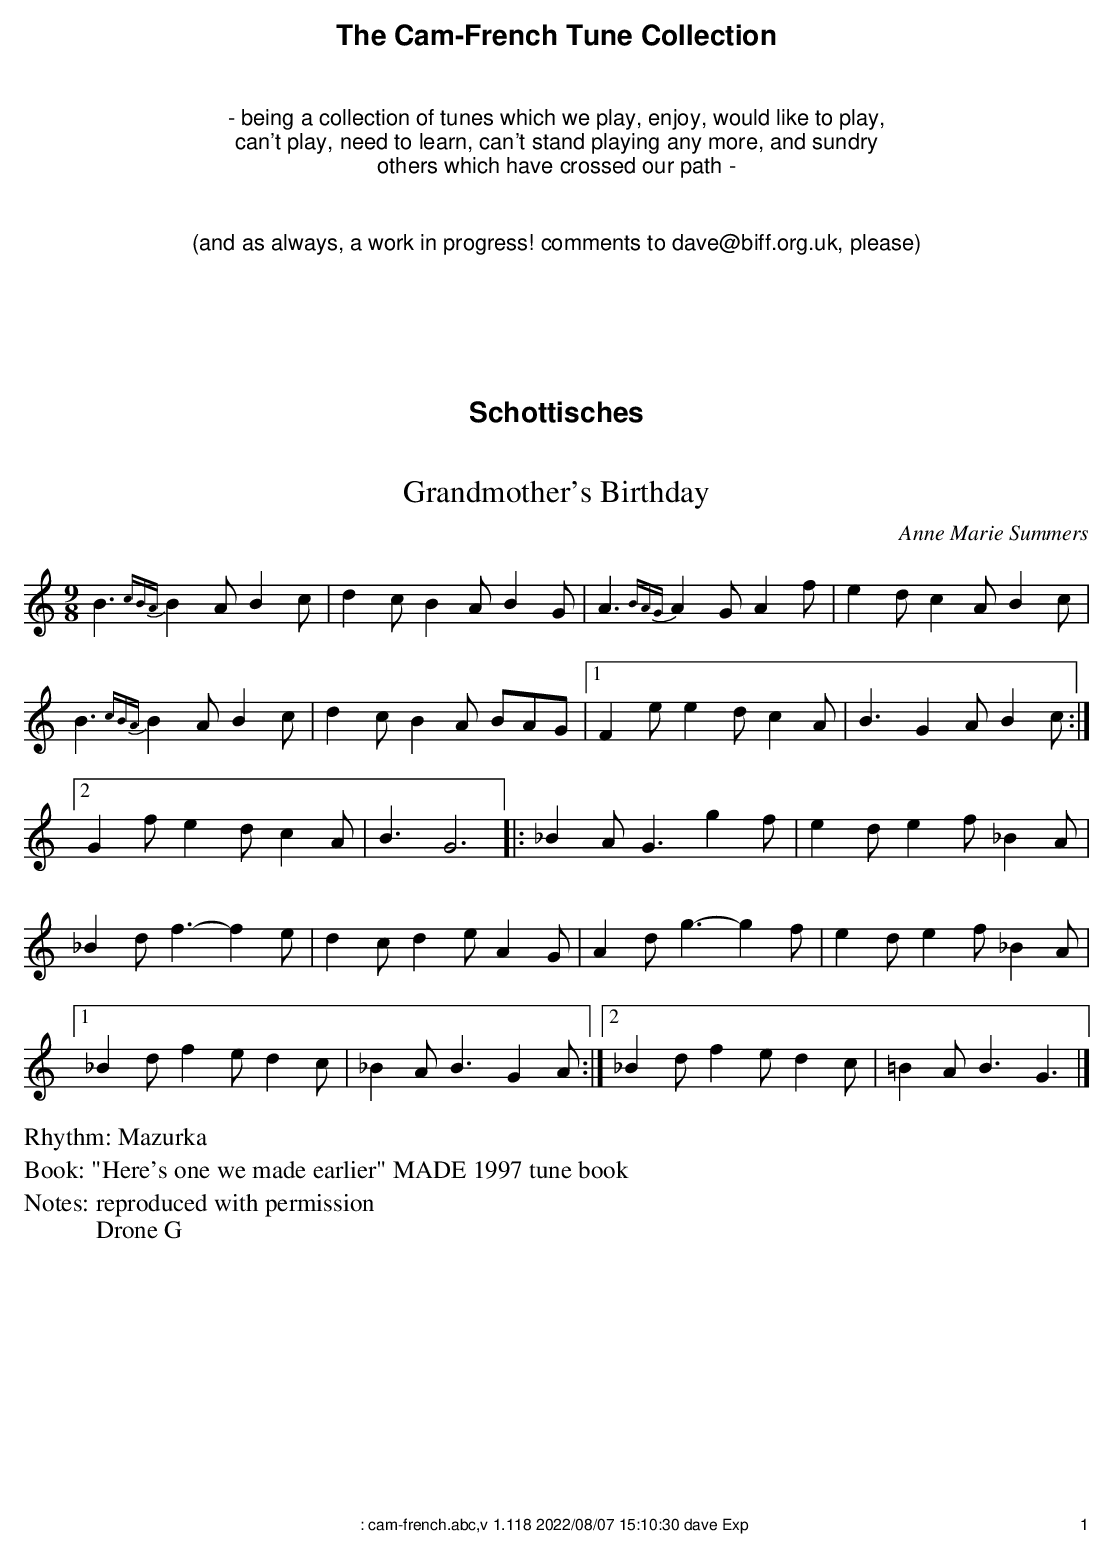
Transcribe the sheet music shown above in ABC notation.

X:1
T:Grandmother's Birthday
C:Anne Marie Summers
M:9/8
L:1/8
K:Am
B3 {cBA}B2A B2c|d2c B2A B2G|A3 {BAG}A2G A2f|e2d c2A B2c|
B3 {cBA}B2A B2c|d2c B2A BAG|1 F2e e2d c2A|B3 G2A B2c:|2
G2f e2d c2A|B3 G6|:_B2A G3 g2f|e2d e2f _B2A|
_B2d f3-f2e|d2c d2e A2G|A2d g3-g2f|e2d e2f _B2A|1
_B2d f2e d2c|_B2A B3 G2A:|2 _B2d f2e d2c|=B2A B3 G3|]
